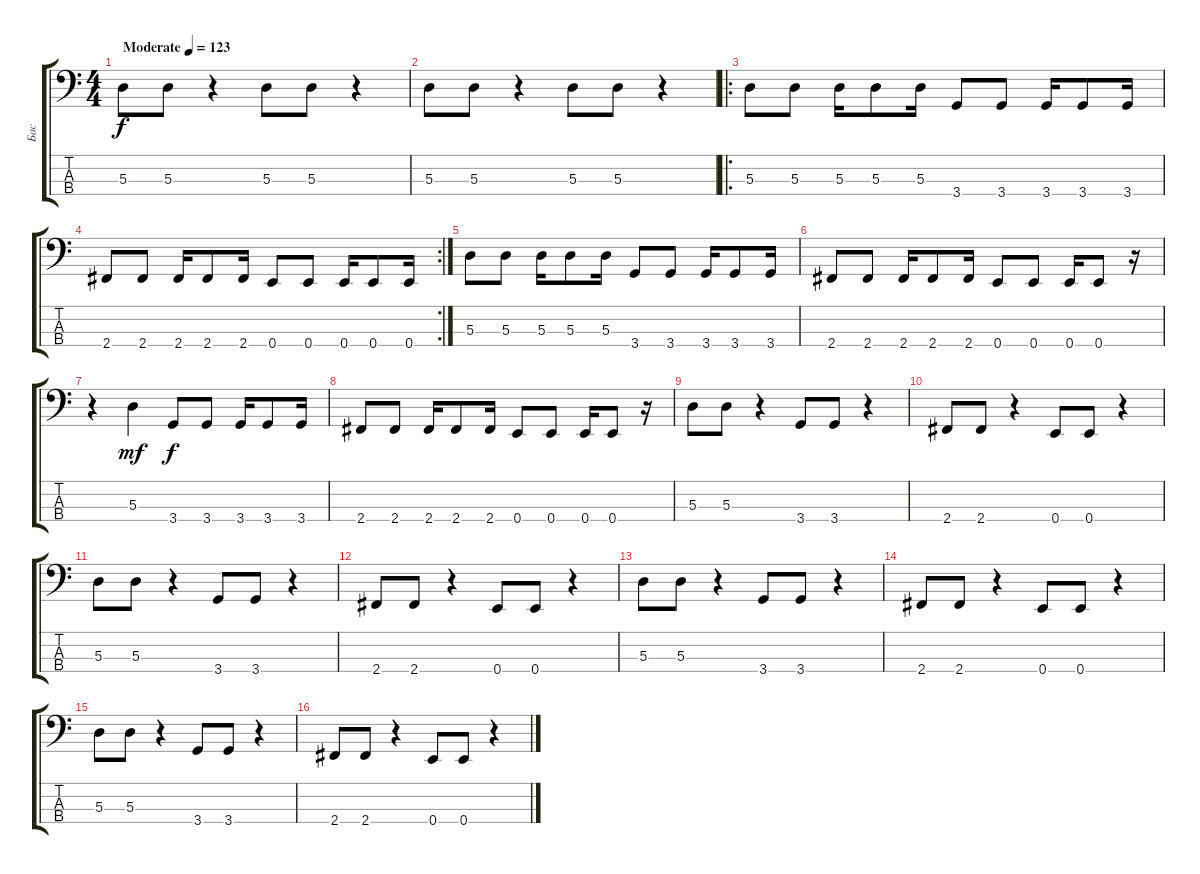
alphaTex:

\track ("Бас" "Бас") {instrument electricbassfinger}
\staff {score tabs}
\tuning (G2 D2 A1 E1) {hide}
\ts (4 4)
\tempo (123 "Moderate")
\clef f4
\ks c
5.3.8{dy f instrument electricbassfinger} 5.3.8 r.4 5.3.8 5.3.8 r.4 |
5.3.8 5.3.8 r.4 5.3.8 5.3.8 r.4 |
\ro
5.3.8 5.3.8 5.3.16 5.3.8 5.3.16 3.4.8 3.4.8 3.4.16 3.4.8 3.4.16 |
\rc 2
2.4.8 2.4.8 2.4.16 2.4.8 2.4.16 0.4.8 0.4.8 0.4.16 0.4.8 0.4.16 |
5.3.8 5.3.8 5.3.16 5.3.8 5.3.16 3.4.8 3.4.8 3.4.16 3.4.8 3.4.16 |
2.4.8 2.4.8 2.4.16 2.4.8 2.4.16 0.4.8 0.4.8 0.4.16 0.4.8 r.16 |
r.4 5.3.4{dy mf} 3.4.8{dy f} 3.4.8 3.4.16 3.4.8 3.4.16 |
2.4.8 2.4.8 2.4.16 2.4.8 2.4.16 0.4.8 0.4.8 0.4.16 0.4.8 r.16 |
5.3.8{instrument electricbassfinger} 5.3.8 r.4 3.4.8 3.4.8 r.4 |
2.4.8 2.4.8 r.4 0.4.8 0.4.8 r.4 |
5.3.8 5.3.8 r.4 3.4.8 3.4.8 r.4 |
2.4.8 2.4.8 r.4 0.4.8 0.4.8 r.4 |
5.3.8 5.3.8 r.4 3.4.8 3.4.8 r.4 |
2.4.8 2.4.8 r.4 0.4.8 0.4.8 r.4 |
5.3.8 5.3.8 r.4 3.4.8 3.4.8 r.4 |
2.4.8 2.4.8 r.4 0.4.8 0.4.8 r.4
